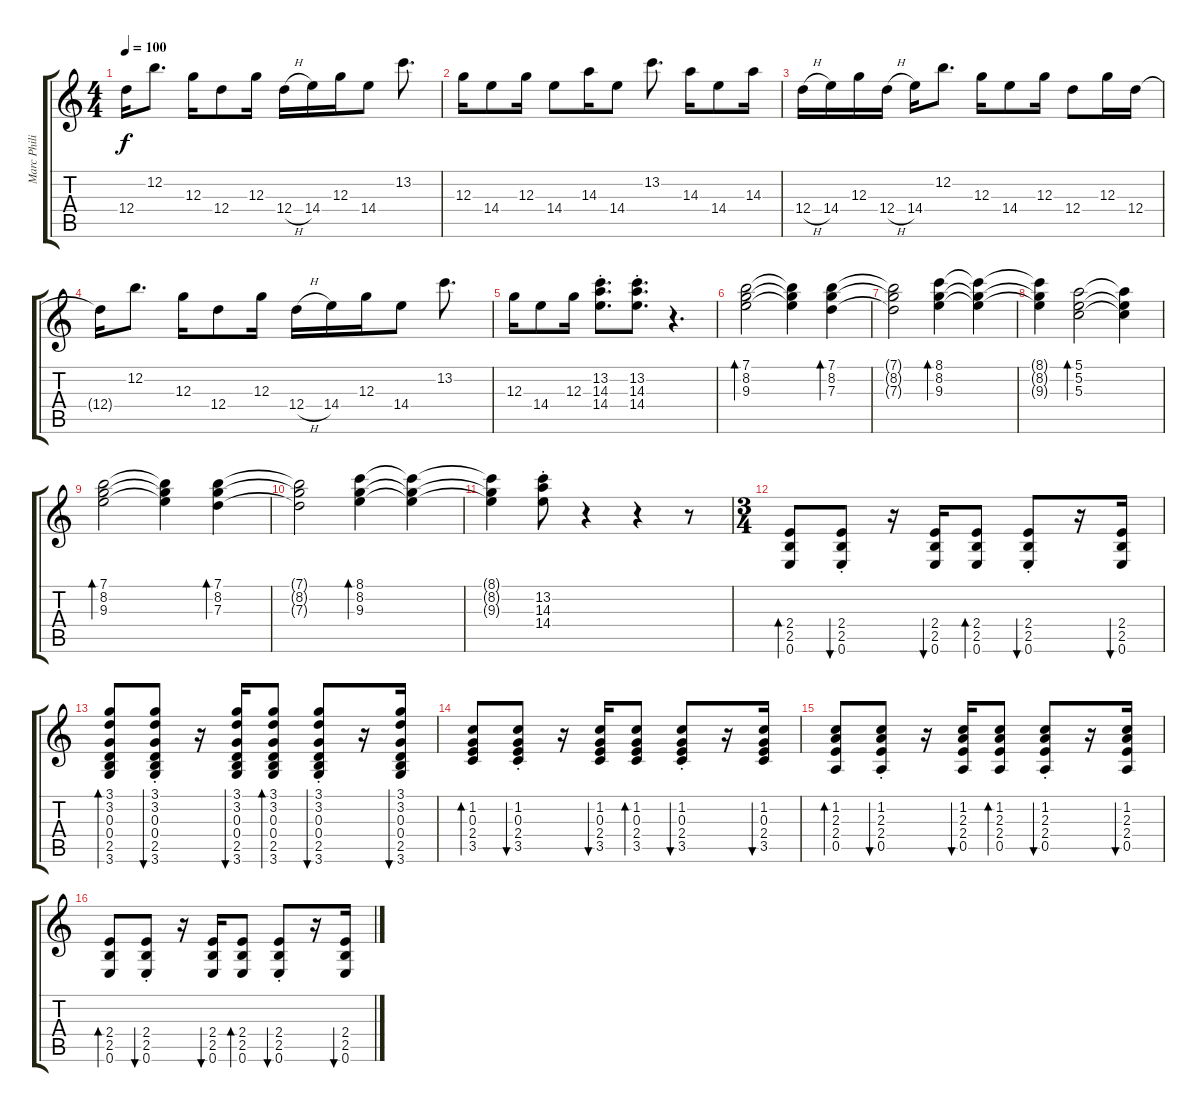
\track ("Marc Philippe Eskenazi" "Marc Phili") {instrument electricguitarjazz}
\staff {score tabs}
\tuning (E4 B3 G3 D3 A2 E2) {hide}
\ts (4 4)
\tempo 100
\clef g2
\ks c
12.4{t}.16{dy f} 12.2.8{d} 12.3.16 12.4.8 12.3.16 12.4{h}.16 14.4.16 12.3.16 14.4.8 13.2.8{d} |
12.3.16 14.4.8 12.3.16 14.4.8 14.3.16 14.4.8 13.2.8{d} 14.3.16 14.4.8 14.3.16 |
12.4{h}.16 14.4.16 12.3.16 12.4{h}.16 14.4.16 12.2.8{d} 12.3.16 14.4.8 12.3.16 12.4.8 12.3.16 12.4.16 |
12.4{t}.16 12.2.8{d} 12.3.16 12.4.8 12.3.16 12.4{h}.16 14.4.16 12.3.16 14.4.8 13.2.8{d} |
12.3.16 14.4.8 12.3.16 (13.2{st} 14.3{st} 14.4{st}).8{d instrument electricguitarclean} (13.2{st} 14.3{st} 14.4{st}).8{d} r.4{d} |
(7.1 8.2 9.3).2{bd 240 instrument electricguitarjazz} (7.1{t} 8.2{t} 9.3{t}).4 (7.1 8.2 7.3).4{bd 240} |
(7.1{t} 8.2{t} 7.3{t}).2 (8.1 8.2 9.3).4{bd 240} (8.1{t} 8.2{t} 9.3{t}).4 |
(8.1{t} 8.2{t} 9.3{t}).4 (5.1 5.2 5.3).2{bd 240} (5.1{t} 5.2{t} 5.3{t}).4 |
(7.1 8.2 9.3).2{bd 240 instrument electricguitarjazz} (7.1{t} 8.2{t} 9.3{t}).4 (7.1 8.2 7.3).4{bd 240} |
(7.1{t} 8.2{t} 7.3{t}).2 (8.1 8.2 9.3).4{bd 240} (8.1{t} 8.2{t} 9.3{t}).4 |
(8.1{t} 8.2{t} 9.3{t}).4 (13.2{st} 14.3{st} 14.4{st}).8{instrument electricguitarclean} r.4 r.4 r.8 |
\ts (3 4)
(2.4 2.5 0.6).8{bd 60 volume 10} (2.4{st} 2.5{st} 0.6{st}).8{bu 60} r.16 (2.4 2.5 0.6).16{bu 60} (2.4 2.5 0.6).8{bd 60} (2.4{st} 2.5{st} 0.6{st}).8{bu 60} r.16 (2.4 2.5 0.6).16{bu 60} |
(3.1 3.2 0.3 0.4 2.5 3.6).8{bd 60} (3.1{st} 3.2{st} 0.3{st} 0.4{st} 2.5{st} 3.6{st}).8{bu 60} r.16 (3.1 3.2 0.3 0.4 2.5 3.6).16{bu 60} (3.1 3.2 0.3 0.4 2.5 3.6).8{bd 60} (3.1{st} 3.2{st} 0.3{st} 0.4{st} 2.5{st} 3.6{st}).8{bu 60} r.16 (3.1 3.2 0.3 0.4 2.5 3.6).16{bu 60} |
(1.2 0.3 2.4 3.5).8{bd 60} (1.2{st} 0.3{st} 2.4{st} 3.5{st}).8{bu 60} r.16 (1.2 0.3 2.4 3.5).16{bu 60} (1.2 0.3 2.4 3.5).8{bd 60} (1.2{st} 0.3{st} 2.4{st} 3.5{st}).8{bu 60} r.16 (1.2 0.3 2.4 3.5).16{bu 60} |
(1.2 2.3 2.4 0.5).8{bd 60} (1.2{st} 2.3{st} 2.4{st} 0.5{st}).8{bu 60} r.16 (1.2 2.3 2.4 0.5).16{bu 60} (1.2 2.3 2.4 0.5).8{bd 60} (1.2{st} 2.3{st} 2.4{st} 0.5{st}).8{bu 60} r.16 (1.2 2.3 2.4 0.5).16{bu 60} |
(2.4 2.5 0.6).8{bd 60} (2.4{st} 2.5{st} 0.6{st}).8{bu 60} r.16 (2.4 2.5 0.6).16{bu 60} (2.4 2.5 0.6).8{bd 60} (2.4{st} 2.5{st} 0.6{st}).8{bu 60} r.16 (2.4 2.5 0.6).16{bu 60}
